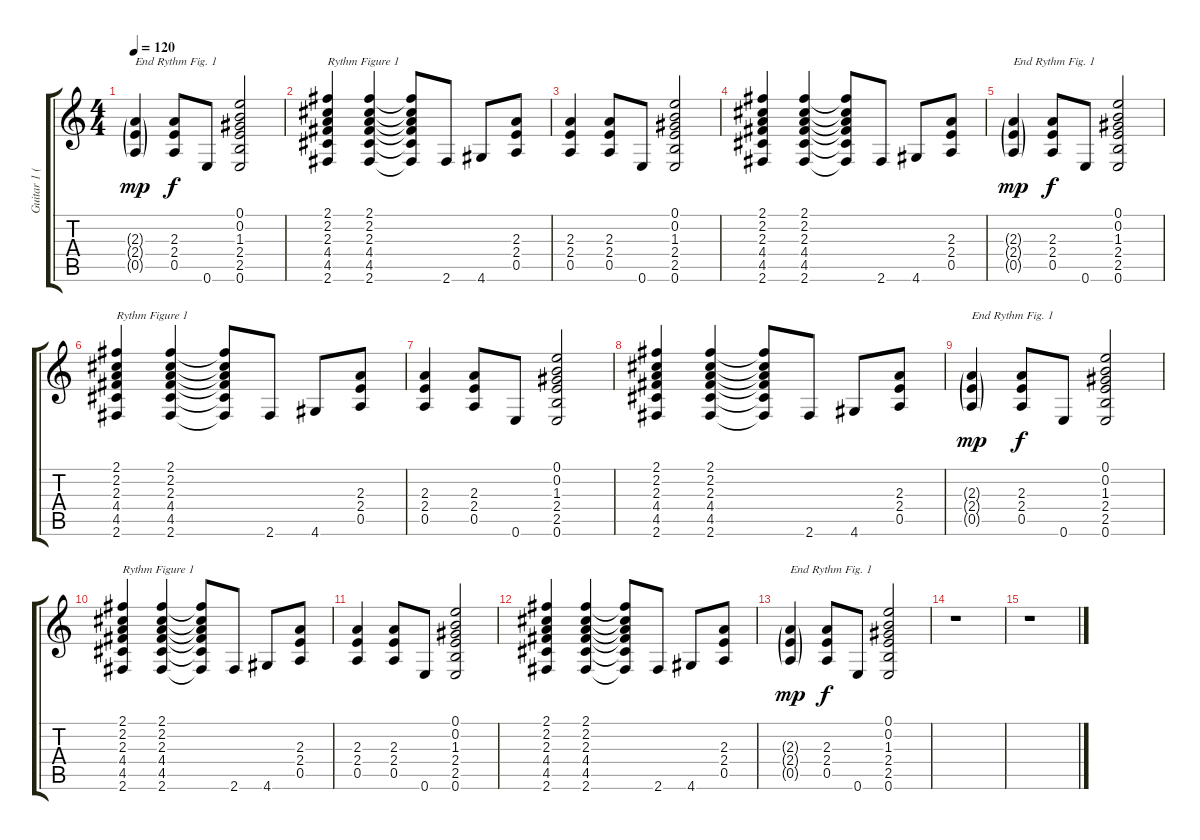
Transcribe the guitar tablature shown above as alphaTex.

\track ("Guitar 1 (Rhythm)" "Guitar 1 (") {instrument electricguitarclean}
\staff {score tabs}
\tuning (E4 B3 G3 D3 A2 E2) {hide}
\ts (4 4)
\tempo 120
\clef g2
\ks c
(2.3{g} 2.4{g} 0.5{g}).4{txt "End Rythm Fig. 1" dy mp} (2.3 2.4 0.5).8{dy f} 0.6.8 (0.1 0.2 1.3 2.4 2.5 0.6).2 |
(2.1 2.2 2.3 4.4 4.5 2.6).4{txt "Rythm Figure 1"} (2.1 2.2 2.3 4.4 4.5 2.6).4 (2.1{t} 2.2{t} 2.3{t} 4.4{t} 4.5{t} 2.6{t}).8 2.6.8 4.6.8 (2.3 2.4 0.5).8 |
(2.3 2.4 0.5).4 (2.3 2.4 0.5).8 0.6.8 (0.1 0.2 1.3 2.4 2.5 0.6).2 |
(2.1 2.2 2.3 4.4 4.5 2.6).4 (2.1 2.2 2.3 4.4 4.5 2.6).4 (2.1{t} 2.2{t} 2.3{t} 4.4{t} 4.5{t} 2.6{t}).8 2.6.8 4.6.8 (2.3 2.4 0.5).8 |
(2.3{g} 2.4{g} 0.5{g}).4{txt "End Rythm Fig. 1" dy mp} (2.3 2.4 0.5).8{dy f} 0.6.8 (0.1 0.2 1.3 2.4 2.5 0.6).2 |
(2.1 2.2 2.3 4.4 4.5 2.6).4{txt "Rythm Figure 1"} (2.1 2.2 2.3 4.4 4.5 2.6).4 (2.1{t} 2.2{t} 2.3{t} 4.4{t} 4.5{t} 2.6{t}).8 2.6.8 4.6.8 (2.3 2.4 0.5).8 |
(2.3 2.4 0.5).4 (2.3 2.4 0.5).8 0.6.8 (0.1 0.2 1.3 2.4 2.5 0.6).2 |
(2.1 2.2 2.3 4.4 4.5 2.6).4 (2.1 2.2 2.3 4.4 4.5 2.6).4 (2.1{t} 2.2{t} 2.3{t} 4.4{t} 4.5{t} 2.6{t}).8 2.6.8 4.6.8 (2.3 2.4 0.5).8 |
(2.3{g} 2.4{g} 0.5{g}).4{txt "End Rythm Fig. 1" dy mp} (2.3 2.4 0.5).8{dy f} 0.6.8 (0.1 0.2 1.3 2.4 2.5 0.6).2 |
(2.1 2.2 2.3 4.4 4.5 2.6).4{txt "Rythm Figure 1"} (2.1 2.2 2.3 4.4 4.5 2.6).4 (2.1{t} 2.2{t} 2.3{t} 4.4{t} 4.5{t} 2.6{t}).8 2.6.8 4.6.8 (2.3 2.4 0.5).8 |
(2.3 2.4 0.5).4 (2.3 2.4 0.5).8 0.6.8 (0.1 0.2 1.3 2.4 2.5 0.6).2 |
(2.1 2.2 2.3 4.4 4.5 2.6).4 (2.1 2.2 2.3 4.4 4.5 2.6).4 (2.1{t} 2.2{t} 2.3{t} 4.4{t} 4.5{t} 2.6{t}).8 2.6.8 4.6.8 (2.3 2.4 0.5).8 |
(2.3{g} 2.4{g} 0.5{g}).4{txt "End Rythm Fig. 1" dy mp} (2.3 2.4 0.5).8{dy f} 0.6.8 (0.1 0.2 1.3 2.4 2.5 0.6).2 |
r.1 |
r.1
